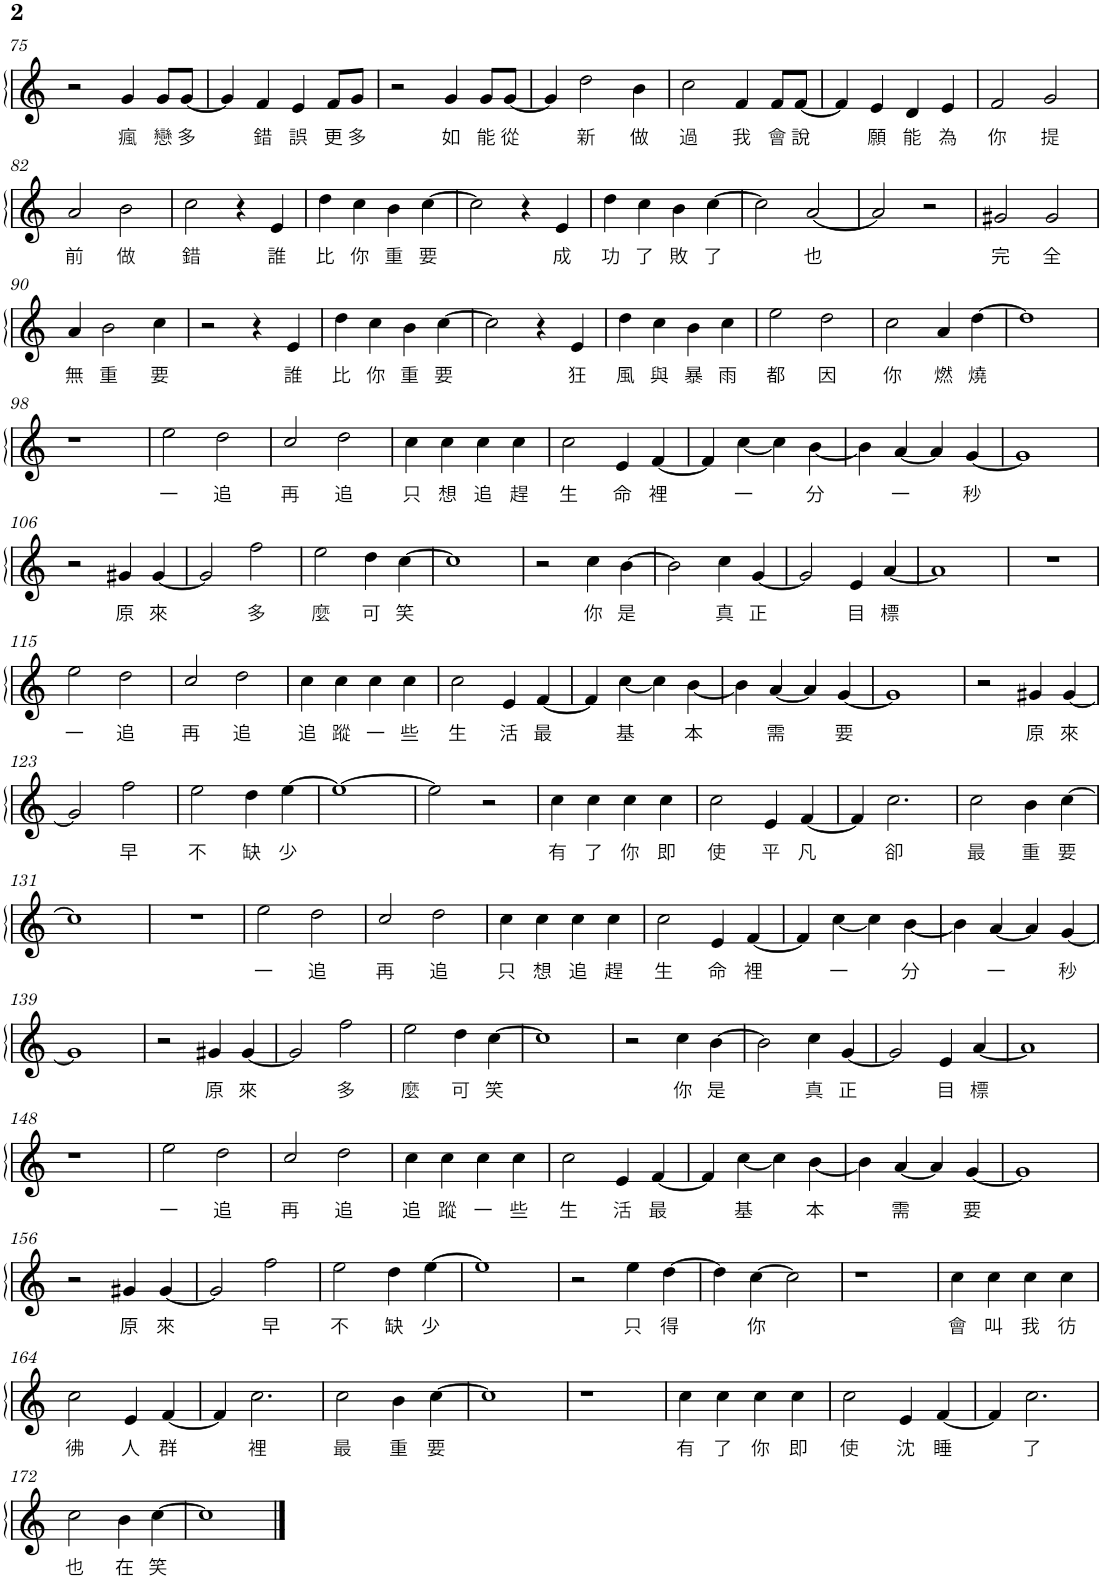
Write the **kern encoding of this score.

**kern	**text
*part1	*part1
*staff1	*staff1
*I"Piano	*
*I'Pno	*
!!LO:PB:g=z
*clefG2	*
*k[]	*
*M4/4	*
*met(c)	*
=75	=75
2r	.
!	!LO:LY:b
4g/	瘋
!	!LO:LY:b
8g/L	戀
!	!LO:LY:b
[<8g/J	多
=76	=76
4g/]	.
!	!LO:LY:b
4f/	錯
!	!LO:LY:b
4e/	誤
!	!LO:LY:b
8f/L	更
!	!LO:LY:b
8g/J	多
=77	=77
2r	.
!	!LO:LY:b
4g/	如
!	!LO:LY:b
8g/L	能
!	!LO:LY:b
[<8g/J	從
=78	=78
4g/]	.
!	!LO:LY:b
2dd\	新
!	!LO:LY:b
4b\	做
=79	=79
!	!LO:LY:b
2cc\	過
!	!LO:LY:b
4f/	我
!	!LO:LY:b
8f/L	會
!	!LO:LY:b
[<8f/J	說
=80	=80
4f/]	.
!	!LO:LY:b
4e/	願
!	!LO:LY:b
4d/	能
!	!LO:LY:b
4e/	為
=81	=81
!	!LO:LY:b
2f/	你
!	!LO:LY:b
2g/	提
!!LO:LB:g=z
=82	=82
!	!LO:LY:b
2a/	前
!	!LO:LY:b
2b\	做
=83	=83
!	!LO:LY:b
2cc\	錯
4r	.
!	!LO:LY:b
4e/	誰
=84	=84
!	!LO:LY:b
4dd\	比
!	!LO:LY:b
4cc\	你
!	!LO:LY:b
4b\	重
!	!LO:LY:b
[>4cc\	要
=85	=85
2cc\]	.
4r	.
!	!LO:LY:b
4e/	成
=86	=86
!	!LO:LY:b
4dd\	功
!	!LO:LY:b
4cc\	了
!	!LO:LY:b
4b\	敗
!	!LO:LY:b
[4cc\	了
=87	=87
2cc\]	.
!	!LO:LY:b
[2a/	也
=88	=88
2a/]	.
2r	.
=89	=89
!	!LO:LY:b
2g#X/	完
!	!LO:LY:b
2g#/	全
!!LO:LB:g=z
=90	=90
!	!LO:LY:b
4a/	無
!	!LO:LY:b
2b\	重
!	!LO:LY:b
4cc\	要
=91	=91
2r	.
4r	.
!	!LO:LY:b
4e/	誰
=92	=92
!	!LO:LY:b
4dd\	比
!	!LO:LY:b
4cc\	你
!	!LO:LY:b
4b\	重
!	!LO:LY:b
[>4cc\	要
=93	=93
2cc\]	.
4r	.
!	!LO:LY:b
4e/	狂
=94	=94
!	!LO:LY:b
4dd\	風
!	!LO:LY:b
4cc\	與
!	!LO:LY:b
4b\	暴
!	!LO:LY:b
4cc\	雨
=95	=95
!	!LO:LY:b
2ee\	都
!	!LO:LY:b
2dd\	因
=96	=96
!	!LO:LY:b
2cc\	你
!	!LO:LY:b
4a/	燃
!	!LO:LY:b
[4dd\	燒
=97	=97
1dd]	.
!!LO:LB:g=z
=98	=98
1r	.
=99	=99
!	!LO:LY:b
2ee\	一
!	!LO:LY:b
2dd\	追
=100	=100
!	!LO:LY:b
2cc/	再
!	!LO:LY:b
2dd\	追
=101	=101
!	!LO:LY:b
4cc\	只
!	!LO:LY:b
4cc\	想
!	!LO:LY:b
4cc\	追
!	!LO:LY:b
4cc\	趕
=102	=102
!	!LO:LY:b
2cc\	生
!	!LO:LY:b
4e/	命
!	!LO:LY:b
[<4f/	裡
=103	=103
4f/]	.
!	!LO:LY:b
[<4cc\	一
4cc\]	.
!	!LO:LY:b
[<4b\	分
=104	=104
4b\]	.
!	!LO:LY:b
[<4a/	一
4a/]	.
!	!LO:LY:b
[<4g/	秒
=105	=105
1g]	.
!!LO:LB:g=z
=106	=106
2r	.
!	!LO:LY:b
4g#X/	原
!	!LO:LY:b
[4g#/	來
=107	=107
2g#/]	.
!	!LO:LY:b
2ff\	多
=108	=108
!	!LO:LY:b
2ee\	麼
!	!LO:LY:b
4dd\	可
!	!LO:LY:b
[>4cc\	笑
=109	=109
1cc]	.
=110	=110
2r	.
!	!LO:LY:b
4cc\	你
!	!LO:LY:b
[>4b\	是
=111	=111
2b\]	.
!	!LO:LY:b
4cc\	真
!	!LO:LY:b
[<4g/	正
=112	=112
2g/]	.
!	!LO:LY:b
4e/	目
!	!LO:LY:b
[<4a/	標
=113	=113
1a]	.
=114	=114
1r	.
!!LO:LB:g=z
=115	=115
!	!LO:LY:b
2ee\	一
!	!LO:LY:b
2dd\	追
=116	=116
!	!LO:LY:b
2cc/	再
!	!LO:LY:b
2dd\	追
=117	=117
!	!LO:LY:b
4cc\	追
!	!LO:LY:b
4cc\	蹤
!	!LO:LY:b
4cc\	一
!	!LO:LY:b
4cc\	些
=118	=118
!	!LO:LY:b
2cc\	生
!	!LO:LY:b
4e/	活
!	!LO:LY:b
[<4f/	最
=119	=119
4f/]	.
!	!LO:LY:b
[<4cc\	基
4cc\]	.
!	!LO:LY:b
[<4b\	本
=120	=120
4b\]	.
!	!LO:LY:b
[<4a/	需
4a/]	.
!	!LO:LY:b
[<4g/	要
=121	=121
1g]	.
=122	=122
2r	.
!	!LO:LY:b
4g#X/	原
!	!LO:LY:b
[<4g#/	來
!!LO:LB:g=z
=123	=123
2g#/]	.
!	!LO:LY:b
2ff\	早
=124	=124
!	!LO:LY:b
2ee\	不
!	!LO:LY:b
4dd\	缺
!	!LO:LY:b
[>4ee\	少
=125	=125
1ee_	.
=126	=126
2ee\]	.
2r	.
=127	=127
!	!LO:LY:b
4cc\	有
!	!LO:LY:b
4cc\	了
!	!LO:LY:b
4cc\	你
!	!LO:LY:b
4cc\	即
=128	=128
!	!LO:LY:b
2cc\	使
!	!LO:LY:b
4e/	平
!	!LO:LY:b
[<4f/	凡
=129	=129
4f/]	.
!	!LO:LY:b
2.cc\	卻
=130	=130
!	!LO:LY:b
2cc\	最
!	!LO:LY:b
4b\	重
!	!LO:LY:b
[>4cc\	要
!!LO:LB:g=z
=131	=131
1cc]	.
=132	=132
1r	.
=133	=133
!	!LO:LY:b
2ee\	一
!	!LO:LY:b
2dd\	追
=134	=134
!	!LO:LY:b
2cc/	再
!	!LO:LY:b
2dd\	追
=135	=135
!	!LO:LY:b
4cc\	只
!	!LO:LY:b
4cc\	想
!	!LO:LY:b
4cc\	追
!	!LO:LY:b
4cc\	趕
=136	=136
!	!LO:LY:b
2cc\	生
!	!LO:LY:b
4e/	命
!	!LO:LY:b
[4f/	裡
=137	=137
4f/]	.
!	!LO:LY:b
[<4cc\	一
4cc\]	.
!	!LO:LY:b
[<4b\	分
=138	=138
4b\]	.
!	!LO:LY:b
[<4a/	一
4a/]	.
!	!LO:LY:b
[<4g/	秒
!!LO:LB:g=z
=139	=139
1g]	.
=140	=140
2r	.
!	!LO:LY:b
4g#X/	原
!	!LO:LY:b
[<4g#/	來
=141	=141
2g#/]	.
!	!LO:LY:b
2ff\	多
=142	=142
!	!LO:LY:b
2ee\	麼
!	!LO:LY:b
4dd\	可
!	!LO:LY:b
[>4cc\	笑
=143	=143
1cc]	.
=144	=144
2r	.
!	!LO:LY:b
4cc\	你
!	!LO:LY:b
[>4b\	是
=145	=145
2b\]	.
!	!LO:LY:b
4cc\	真
!	!LO:LY:b
[<4g/	正
=146	=146
2g/]	.
!	!LO:LY:b
4e/	目
!	!LO:LY:b
[4a/	標
=147	=147
1a]	.
!!LO:LB:g=z
=148	=148
1r	.
=149	=149
!	!LO:LY:b
2ee\	一
!	!LO:LY:b
2dd\	追
=150	=150
!	!LO:LY:b
2cc/	再
!	!LO:LY:b
2dd\	追
=151	=151
!	!LO:LY:b
4cc\	追
!	!LO:LY:b
4cc\	蹤
!	!LO:LY:b
4cc\	一
!	!LO:LY:b
4cc\	些
=152	=152
!	!LO:LY:b
2cc\	生
!	!LO:LY:b
4e/	活
!	!LO:LY:b
[<4f/	最
=153	=153
4f/]	.
!	!LO:LY:b
[<4cc\	基
4cc\]	.
!	!LO:LY:b
[<4b\	本
=154	=154
4b\]	.
!	!LO:LY:b
[<4a/	需
4a/]	.
!	!LO:LY:b
[<4g/	要
=155	=155
1g]	.
!!LO:LB:g=z
=156	=156
2r	.
!	!LO:LY:b
4g#X/	原
!	!LO:LY:b
[4g#/	來
=157	=157
2g#/]	.
!	!LO:LY:b
2ff\	早
=158	=158
!	!LO:LY:b
2ee\	不
!	!LO:LY:b
4dd\	缺
!	!LO:LY:b
[>4ee\	少
=159	=159
1ee]	.
=160	=160
2r	.
!	!LO:LY:b
4ee\	只
!	!LO:LY:b
[4dd\	得
=161	=161
4dd\]	.
!	!LO:LY:b
[4cc\	你
2cc\]	.
=162	=162
1r	.
=163	=163
!	!LO:LY:b
4cc\	會
!	!LO:LY:b
4cc\	叫
!	!LO:LY:b
4cc\	我
!	!LO:LY:b
4cc\	彷
!!LO:LB:g=z
=164	=164
!	!LO:LY:b
2cc\	彿
!	!LO:LY:b
4e/	人
!	!LO:LY:b
[<4f/	群
=165	=165
4f/]	.
!	!LO:LY:b
2.cc\	裡
=166	=166
!	!LO:LY:b
2cc\	最
!	!LO:LY:b
4b\	重
!	!LO:LY:b
[4cc\	要
=167	=167
1cc]	.
=168	=168
1r	.
=169	=169
!	!LO:LY:b
4cc\	有
!	!LO:LY:b
4cc\	了
!	!LO:LY:b
4cc\	你
!	!LO:LY:b
4cc\	即
=170	=170
!	!LO:LY:b
2cc\	使
!	!LO:LY:b
4e/	沈
!	!LO:LY:b
[<4f/	睡
=171	=171
4f/]	.
!	!LO:LY:b
2.cc\	了
!!LO:LB:g=z
=172	=172
!	!LO:LY:b
2cc\	也
!	!LO:LY:b
4b\	在
!	!LO:LY:b
[4cc\	笑
=173	=173
1cc]	.
==	==
*-	*-
